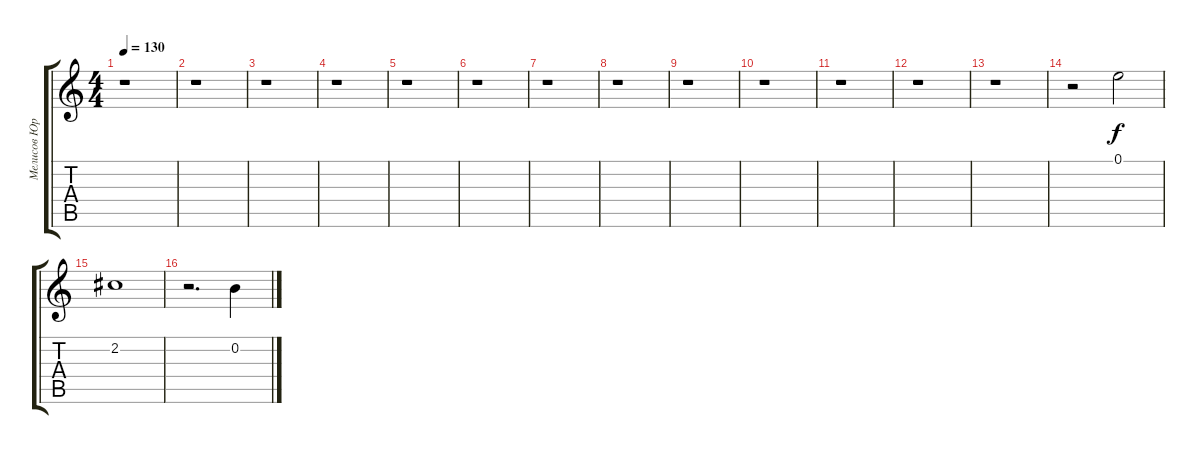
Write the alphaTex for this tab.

\track ("Мелисов Юрий" "Мелисов Юр") {instrument overdrivenguitar}
\staff {score tabs}
\tuning (E4 B3 G3 D3 A2 E2) {hide}
\ts (4 4)
\tempo 130
\clef g2
\ks c
r.1{dy f} |
r.1 |
r.1 |
r.1 |
r.1 |
r.1 |
r.1 |
r.1 |
r.1 |
r.1 |
r.1 |
r.1 |
r.1 |
r.2 0.1.2 |
2.2.1 |
r.2{d} 0.2.4
